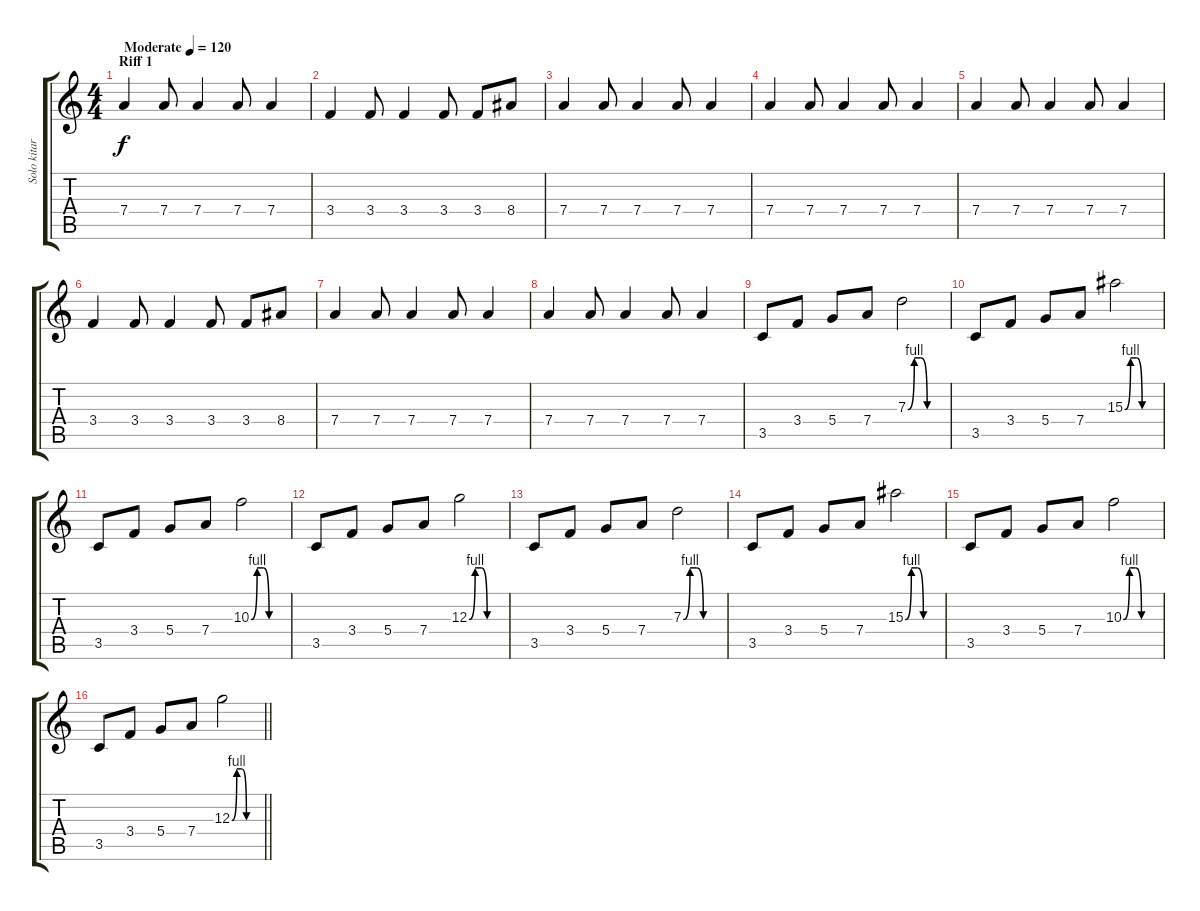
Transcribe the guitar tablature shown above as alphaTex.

\track ("Solo kitara" "Solo kitar") {instrument overdrivenguitar}
\staff {score tabs}
\tuning (E4 B3 G3 D3 A2 E2) {hide}
\ts (4 4)
\section ("" "Riff 1")
\tempo (120 "Moderate")
\tempo 150
\tempo (120 "Moderate")
\clef g2
\ks c
7.4.4{dy f instrument overdrivenguitar} 7.4.8 7.4.4 7.4.8 7.4.4 |
3.4.4 3.4.8 3.4.4 3.4.8 3.4.8 8.4.8 |
7.4.4 7.4.8 7.4.4 7.4.8 7.4.4 |
7.4.4 7.4.8 7.4.4 7.4.8 7.4.4 |
7.4.4 7.4.8 7.4.4 7.4.8 7.4.4 |
3.4.4 3.4.8 3.4.4 3.4.8 3.4.8 8.4.8 |
7.4.4 7.4.8 7.4.4 7.4.8 7.4.4 |
7.4.4 7.4.8 7.4.4 7.4.8 7.4.4 |
3.5.8 3.4.8 5.4.8 7.4.8 7.3{be (custom 0 0 10 4 20 4 30 0 60 0)}.2 |
3.5.8 3.4.8 5.4.8 7.4.8 15.3{be (custom 0 0 10 4 20 4 30 0 60 0)}.2 |
3.5.8 3.4.8 5.4.8 7.4.8 10.3{be (custom 0 0 10 4 20 4 30 0 60 0)}.2 |
3.5.8 3.4.8 5.4.8 7.4.8 12.3{be (custom 0 0 10 4 20 4 30 0 60 0)}.2 |
3.5.8 3.4.8 5.4.8 7.4.8 7.3{be (custom 0 0 10 4 20 4 30 0 60 0)}.2 |
3.5.8 3.4.8 5.4.8 7.4.8 15.3{be (custom 0 0 10 4 20 4 30 0 60 0)}.2 |
3.5.8 3.4.8 5.4.8 7.4.8 10.3{be (custom 0 0 10 4 20 4 30 0 60 0)}.2 |
\barLineRight lightlight
3.5.8 3.4.8 5.4.8 7.4.8 12.3{be (custom 0 0 10 4 20 4 30 0 60 0)}.2
